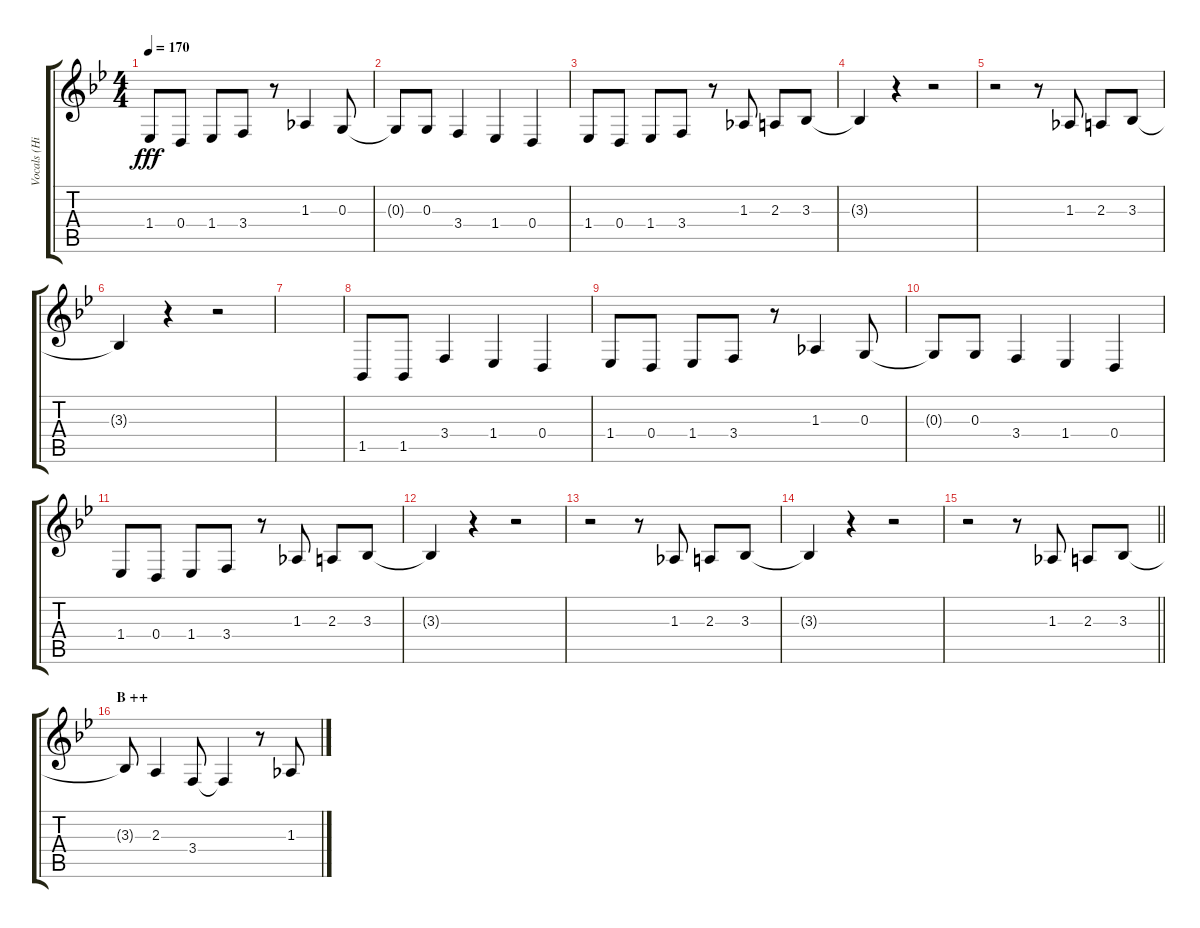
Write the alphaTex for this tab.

\track ("Vocals (Hirasawa Yui)" "Vocals (Hi") {instrument altosax}
\staff {score tabs}
\tuning (E4 B3 G3 D3 A2 E2) {hide}
\ts (4 4)
\tempo 170
\clef g2
\ks bb
1.4.8{dy fff} 0.4.8 1.4.8 3.4.8 r.8 1.3.4 0.3.8 |
0.3{t}.8 0.3.8 3.4.4 1.4.4 0.4.4 |
1.4.8 0.4.8 1.4.8 3.4.8 r.8 1.3.8 2.3.8 3.3.8 |
3.3{t}.4 r.4 r.2 |
r.2 r.8 1.3.8 2.3.8 3.3.8 |
3.3{t}.4 r.4 r.2 |
|
1.5.8 1.5.8 3.4.4 1.4.4 0.4.4 |
1.4.8 0.4.8 1.4.8 3.4.8 r.8 1.3.4 0.3.8 |
0.3{t}.8 0.3.8 3.4.4 1.4.4 0.4.4 |
1.4.8 0.4.8 1.4.8 3.4.8 r.8 1.3.8 2.3.8 3.3.8 |
3.3{t}.4 r.4 r.2 |
r.2 r.8 1.3.8 2.3.8 3.3.8 |
3.3{t}.4 r.4 r.2 |
\barLineRight lightlight
r.2 r.8 1.3.8 2.3.8 3.3.8 |
\section ("" "B ++")
3.3{t}.8 2.3.4 3.4.8 3.4{t}.4 r.8 1.3.8
